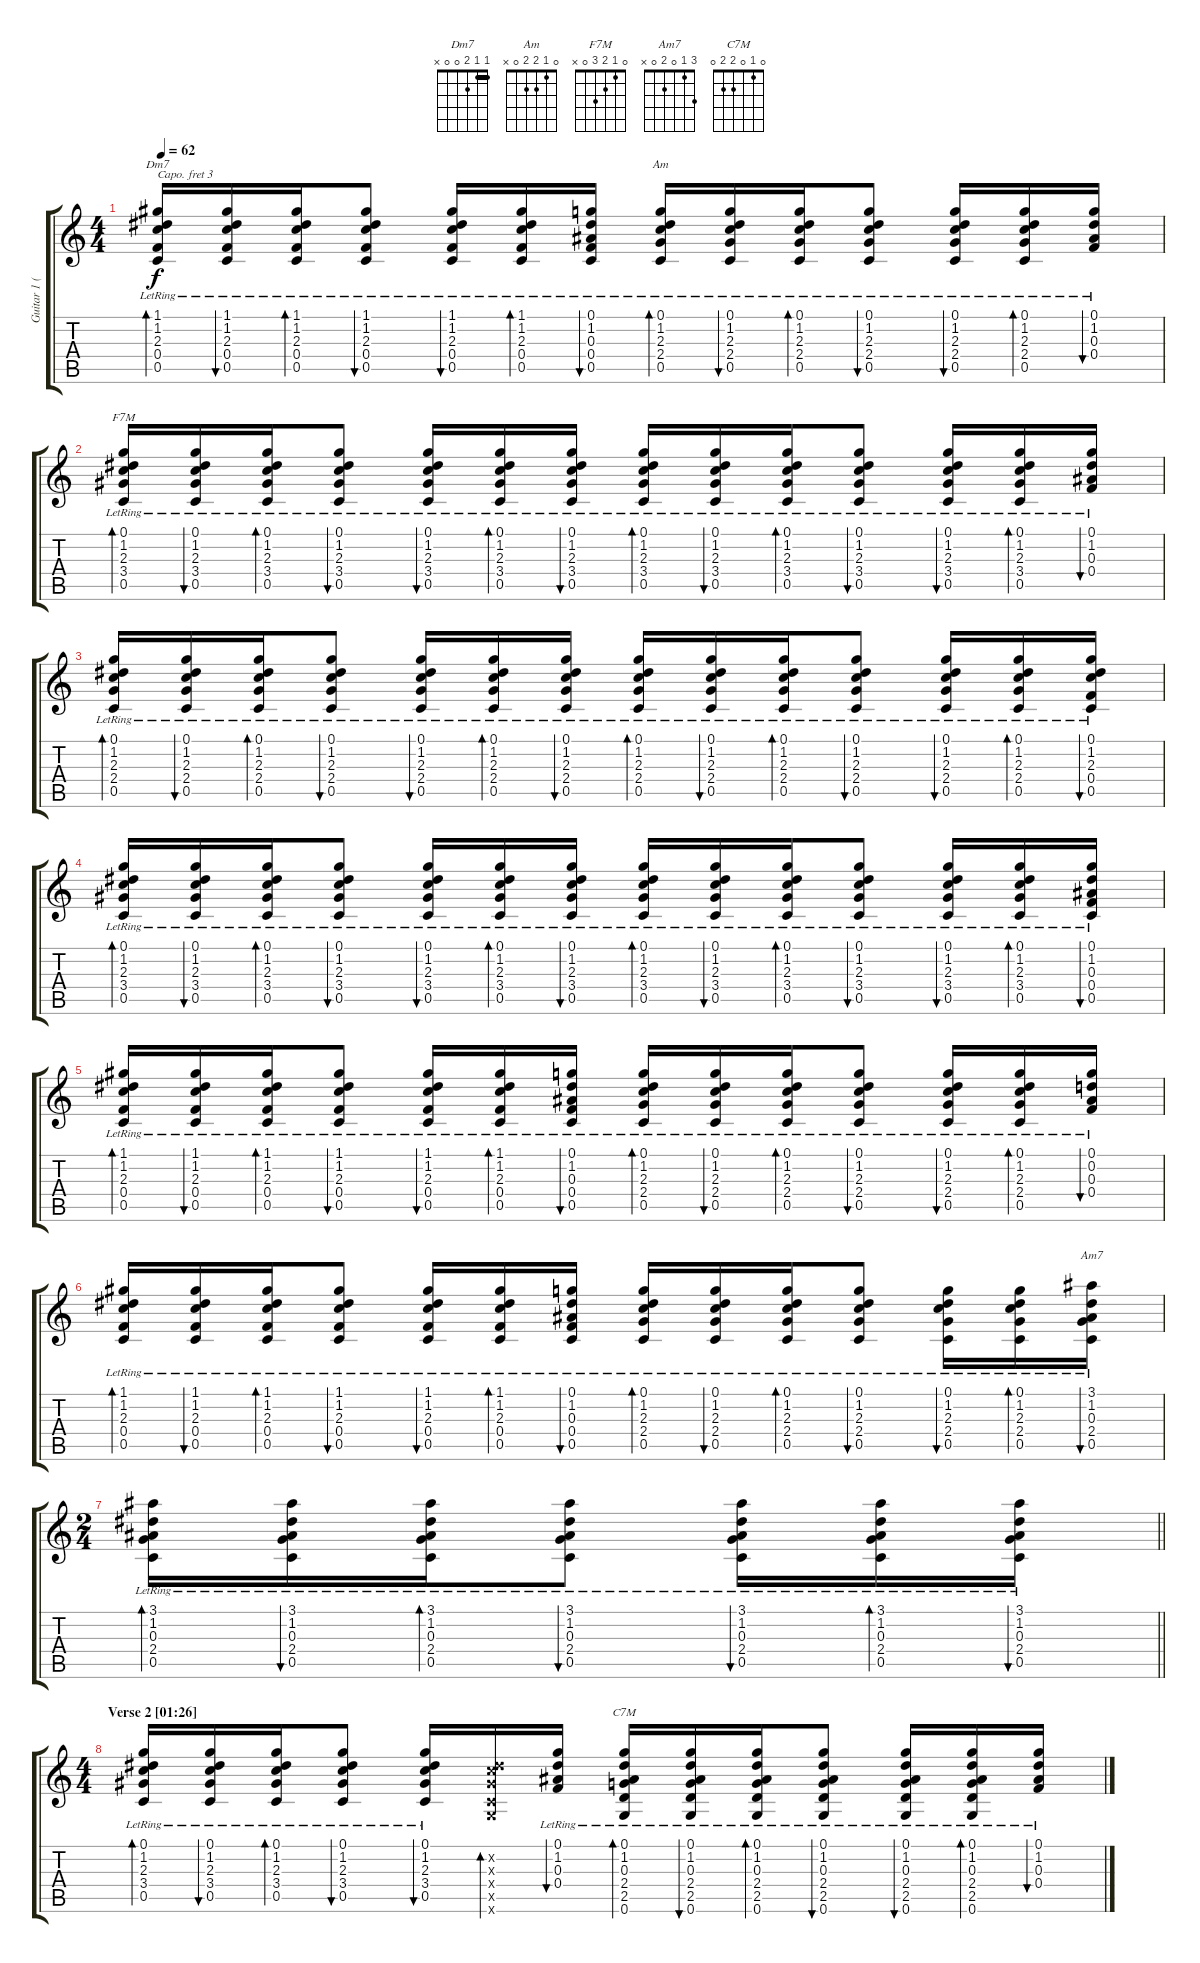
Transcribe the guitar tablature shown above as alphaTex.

\track ("Guitar 1 (Acoustic w/ Capo on 3)" "Guitar 1 (") {instrument acousticguitarsteel}
\staff {score tabs}
\capo 3
\tuning (E4 B3 G3 D3 A2 E2) {hide}
\chord ("Dm7" 1 1 2 0 0 x) {barre 1}
\chord ("Am" 0 1 2 2 0 x)
\chord ("F7M" 0 1 2 3 0 x)
\chord ("Am7" 3 1 0 2 0 x)
\chord ("C7M" 0 1 0 2 2 0)
\ts (4 4)
\tempo 62
\clef g2
\ks c
(1.1{lr} 1.2{lr} 2.3{lr} 0.4{lr} 0.5{lr}).16{bd 30 ch "Dm7" dy f} (1.1{lr} 1.2{lr} 2.3{lr} 0.4{lr} 0.5{lr}).16{bu 30} (1.1{lr} 1.2{lr} 2.3{lr} 0.4{lr} 0.5{lr}).16{bd 30} (1.1{lr} 1.2{lr} 2.3{lr} 0.4{lr} 0.5{lr}).8{bu 30} (1.1{lr} 1.2{lr} 2.3{lr} 0.4{lr} 0.5{lr}).16{bu 30} (1.1{lr} 1.2{lr} 2.3{lr} 0.4{lr} 0.5{lr}).16{bd 30} (0.1{lr} 1.2{lr} 0.3{lr} 0.4{lr} 0.5{lr}).16{bu 30} (0.1{lr} 1.2{lr} 2.3{lr} 2.4{lr} 0.5{lr}).16{bd 30 ch "Am"} (0.1{lr} 1.2{lr} 2.3{lr} 2.4{lr} 0.5{lr}).16{bu 30} (0.1{lr} 1.2{lr} 2.3{lr} 2.4{lr} 0.5{lr}).16{bd 30} (0.1{lr} 1.2{lr} 2.3{lr} 2.4{lr} 0.5{lr}).8{bu 30} (0.1{lr} 1.2{lr} 2.3{lr} 2.4{lr} 0.5{lr}).16{bu 30} (0.1{lr} 1.2{lr} 2.3{lr} 2.4{lr} 0.5{lr}).16{bd 30} (0.1{lr} 1.2{lr} 0.3{lr} 0.4{lr}).16{bu 30} |
(0.1{lr} 1.2{lr} 2.3{lr} 3.4{lr} 0.5{lr}).16{bd 30 ch "F7M"} (0.1{lr} 1.2{lr} 2.3{lr} 3.4{lr} 0.5{lr}).16{bu 30} (0.1{lr} 1.2{lr} 2.3{lr} 3.4{lr} 0.5{lr}).16{bd 30} (0.1{lr} 1.2{lr} 2.3{lr} 3.4{lr} 0.5{lr}).8{bu 30} (0.1{lr} 1.2{lr} 2.3{lr} 3.4{lr} 0.5{lr}).16{bu 30} (0.1{lr} 1.2{lr} 2.3{lr} 3.4{lr} 0.5{lr}).16{bd 30} (0.1{lr} 1.2{lr} 2.3{lr} 3.4{lr} 0.5{lr}).16{bu 30} (0.1{lr} 1.2{lr} 2.3{lr} 3.4{lr} 0.5{lr}).16{bd 30} (0.1{lr} 1.2{lr} 2.3{lr} 3.4{lr} 0.5{lr}).16{bu 30} (0.1{lr} 1.2{lr} 2.3{lr} 3.4{lr} 0.5{lr}).16{bd 30} (0.1{lr} 1.2{lr} 2.3{lr} 3.4{lr} 0.5{lr}).8{bu 30} (0.1{lr} 1.2{lr} 2.3{lr} 3.4{lr} 0.5{lr}).16{bu 30} (0.1{lr} 1.2{lr} 2.3{lr} 3.4{lr} 0.5{lr}).16{bd 30} (0.1{lr} 1.2{lr} 0.3{lr} 0.4{lr}).16{bu 30} |
(0.1{lr} 1.2{lr} 2.3{lr} 2.4{lr} 0.5{lr}).16{bd 30} (0.1{lr} 1.2{lr} 2.3{lr} 2.4{lr} 0.5{lr}).16{bu 30} (0.1{lr} 1.2{lr} 2.3{lr} 2.4{lr} 0.5{lr}).16{bd 30} (0.1{lr} 1.2{lr} 2.3{lr} 2.4{lr} 0.5{lr}).8{bu 30} (0.1{lr} 1.2{lr} 2.3{lr} 2.4{lr} 0.5{lr}).16{bu 30} (0.1{lr} 1.2{lr} 2.3{lr} 2.4{lr} 0.5{lr}).16{bd 30} (0.1{lr} 1.2{lr} 2.3{lr} 2.4{lr} 0.5{lr}).16{bu 30} (0.1{lr} 1.2{lr} 2.3{lr} 2.4{lr} 0.5{lr}).16{bd 30} (0.1{lr} 1.2{lr} 2.3{lr} 2.4{lr} 0.5{lr}).16{bu 30} (0.1{lr} 1.2{lr} 2.3{lr} 2.4{lr} 0.5{lr}).16{bd 30} (0.1{lr} 1.2{lr} 2.3{lr} 2.4{lr} 0.5{lr}).8{bu 30} (0.1{lr} 1.2{lr} 2.3{lr} 2.4{lr} 0.5{lr}).16{bu 30} (0.1{lr} 1.2{lr} 2.3{lr} 2.4{lr} 0.5{lr}).16{bd 30} (0.1{lr} 1.2{lr} 2.3{lr} 0.4{lr} 0.5{lr}).16{bu 30} |
(0.1{lr} 1.2{lr} 2.3{lr} 3.4{lr} 0.5{lr}).16{bd 30} (0.1{lr} 1.2{lr} 2.3{lr} 3.4{lr} 0.5{lr}).16{bu 30} (0.1{lr} 1.2{lr} 2.3{lr} 3.4{lr} 0.5{lr}).16{bd 30} (0.1{lr} 1.2{lr} 2.3{lr} 3.4{lr} 0.5{lr}).8{bu 30} (0.1{lr} 1.2{lr} 2.3{lr} 3.4{lr} 0.5{lr}).16{bu 30} (0.1{lr} 1.2{lr} 2.3{lr} 3.4{lr} 0.5{lr}).16{bd 30} (0.1{lr} 1.2{lr} 2.3{lr} 3.4{lr} 0.5{lr}).16{bu 30} (0.1{lr} 1.2{lr} 2.3{lr} 3.4{lr} 0.5{lr}).16{bd 30} (0.1{lr} 1.2{lr} 2.3{lr} 3.4{lr} 0.5{lr}).16{bu 30} (0.1{lr} 1.2{lr} 2.3{lr} 3.4{lr} 0.5{lr}).16{bd 30} (0.1{lr} 1.2{lr} 2.3{lr} 3.4{lr} 0.5{lr}).8{bu 30} (0.1{lr} 1.2{lr} 2.3{lr} 3.4{lr} 0.5{lr}).16{bu 30} (0.1{lr} 1.2{lr} 2.3{lr} 3.4{lr} 0.5{lr}).16{bd 30} (0.1{lr} 1.2{lr} 0.3{lr} 0.4{lr} 0.5{lr}).16{bu 30} |
(1.1{lr} 1.2{lr} 2.3{lr} 0.4{lr} 0.5{lr}).16{bd 30} (1.1{lr} 1.2{lr} 2.3{lr} 0.4{lr} 0.5{lr}).16{bu 30} (1.1{lr} 1.2{lr} 2.3{lr} 0.4{lr} 0.5{lr}).16{bd 30} (1.1{lr} 1.2{lr} 2.3{lr} 0.4{lr} 0.5{lr}).8{bu 30} (1.1{lr} 1.2{lr} 2.3{lr} 0.4{lr} 0.5{lr}).16{bu 30} (1.1{lr} 1.2{lr} 2.3{lr} 0.4{lr} 0.5{lr}).16{bd 30} (0.1{lr} 1.2{lr} 0.3{lr} 0.4{lr} 0.5{lr}).16{bu 30} (0.1{lr} 1.2{lr} 2.3{lr} 2.4{lr} 0.5{lr}).16{bd 30} (0.1{lr} 1.2{lr} 2.3{lr} 2.4{lr} 0.5{lr}).16{bu 30} (0.1{lr} 1.2{lr} 2.3{lr} 2.4{lr} 0.5{lr}).16{bd 30} (0.1{lr} 1.2{lr} 2.3{lr} 2.4{lr} 0.5{lr}).8{bu 30} (0.1{lr} 1.2{lr} 2.3{lr} 2.4{lr} 0.5{lr}).16{bu 30} (0.1{lr} 1.2{lr} 2.3{lr} 2.4{lr} 0.5{lr}).16{bd 30} (0.1{lr} 0.2{lr} 0.3{lr} 0.4{lr}).16{bu 30} |
(1.1{lr} 1.2{lr} 2.3{lr} 0.4{lr} 0.5{lr}).16{bd 30} (1.1{lr} 1.2{lr} 2.3{lr} 0.4{lr} 0.5{lr}).16{bu 30} (1.1{lr} 1.2{lr} 2.3{lr} 0.4{lr} 0.5{lr}).16{bd 30} (1.1{lr} 1.2{lr} 2.3{lr} 0.4{lr} 0.5{lr}).8{bu 30} (1.1{lr} 1.2{lr} 2.3{lr} 0.4{lr} 0.5{lr}).16{bu 30} (1.1{lr} 1.2{lr} 2.3{lr} 0.4{lr} 0.5{lr}).16{bd 30} (0.1{lr} 1.2{lr} 0.3{lr} 0.4{lr} 0.5{lr}).16{bu 30} (0.1{lr} 1.2{lr} 2.3{lr} 2.4{lr} 0.5{lr}).16{bd 30} (0.1{lr} 1.2{lr} 2.3{lr} 2.4{lr} 0.5{lr}).16{bu 30} (0.1{lr} 1.2{lr} 2.3{lr} 2.4{lr} 0.5{lr}).16{bd 30} (0.1{lr} 1.2{lr} 2.3{lr} 2.4{lr} 0.5{lr}).8{bu 30} (0.1{lr} 1.2{lr} 2.3{lr} 2.4{lr} 0.5{lr}).16{bu 30} (0.1{lr} 1.2{lr} 2.3{lr} 2.4{lr} 0.5{lr}).16{bd 30} (3.1{lr} 1.2{lr} 0.3{lr} 2.4{lr} 0.5{lr}).16{bu 30 ch "Am7"} |
\ts (2 4)
\barLineRight lightlight
(3.1{lr} 1.2{lr} 0.3{lr} 2.4{lr} 0.5{lr}).16{bd 30} (3.1{lr} 1.2{lr} 0.3{lr} 2.4{lr} 0.5{lr}).16{bu 30} (3.1{lr} 1.2{lr} 0.3{lr} 2.4{lr} 0.5{lr}).16{bd 30} (3.1{lr} 1.2{lr} 0.3{lr} 2.4{lr} 0.5{lr}).8{bu 30} (3.1{lr} 1.2{lr} 0.3{lr} 2.4{lr} 0.5{lr}).16{bu 30} (3.1{lr} 1.2{lr} 0.3{lr} 2.4{lr} 0.5{lr}).16{bd 30} (3.1{lr} 1.2{lr} 0.3{lr} 2.4{lr} 0.5{lr}).16{bu 30} |
\ts (4 4)
\section ("" "Verse 2 [01:26]")
(0.1{lr} 1.2{lr} 2.3{lr} 3.4{lr} 0.5{lr}).16{bd 30} (0.1{lr} 1.2{lr} 2.3{lr} 3.4{lr} 0.5{lr}).16{bu 30} (0.1{lr} 1.2{lr} 2.3{lr} 3.4{lr} 0.5{lr}).16{bd 30} (0.1{lr} 1.2{lr} 2.3{lr} 3.4{lr} 0.5{lr}).8{bu 30} (0.1{lr} 1.2{lr} 2.3{lr} 3.4{lr} 0.5{lr}).16{bu 30} (1.2{x} 2.3{x} 3.4{x} 0.5{x} 0.6{x}).16{bd 30} (0.1{lr} 1.2{lr} 0.3{lr} 0.4{lr}).16{bu 30} (0.1{lr} 1.2{lr} 0.3{lr} 2.4{lr} 2.5{lr} 0.6{lr}).16{bd 30 ch "C7M"} (0.1{lr} 1.2{lr} 0.3{lr} 2.4{lr} 2.5{lr} 0.6{lr}).16{bu 30} (0.1{lr} 1.2{lr} 0.3{lr} 2.4{lr} 2.5{lr} 0.6{lr}).16{bd 30} (0.1{lr} 1.2{lr} 0.3{lr} 2.4{lr} 2.5{lr} 0.6{lr}).8{bu 30} (0.1{lr} 1.2{lr} 0.3{lr} 2.4{lr} 2.5{lr} 0.6{lr}).16{bu 30} (0.1{lr} 1.2{lr} 0.3{lr} 2.4{lr} 2.5{lr} 0.6{lr}).16{bd 30} (0.1{lr} 1.2{lr} 0.3{lr} 0.4{lr}).16{bu 30}
